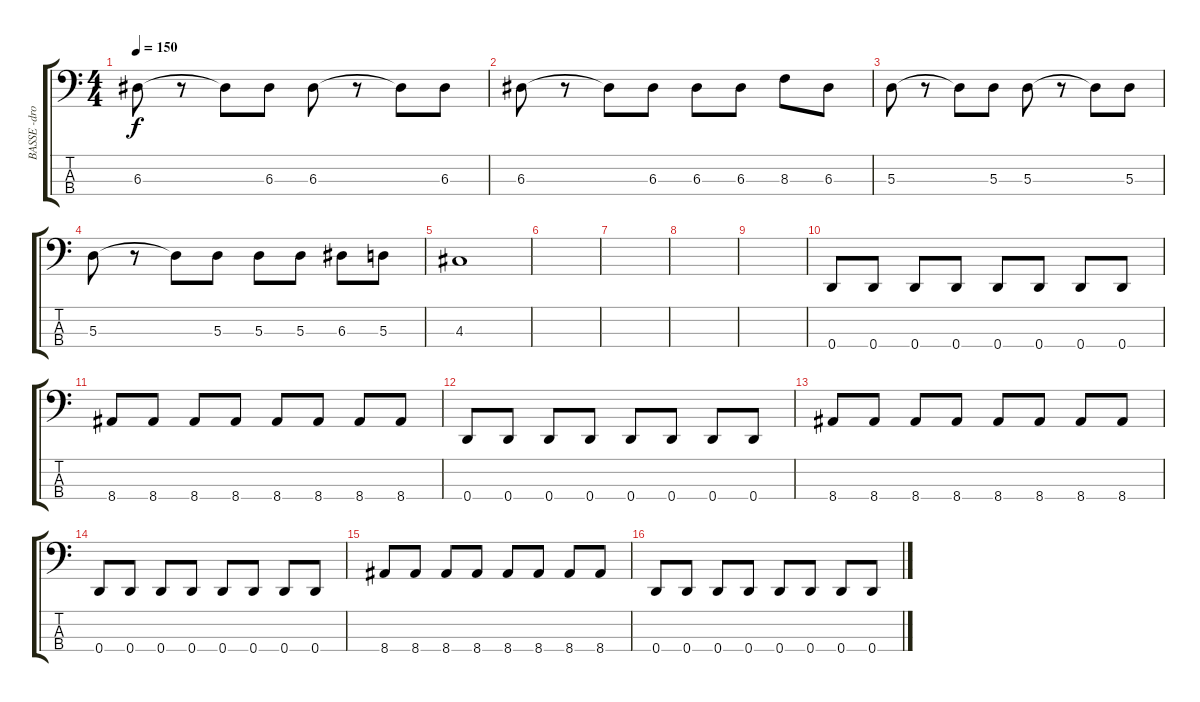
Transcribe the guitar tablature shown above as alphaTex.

\track ("BASSE -drop D-" "BASSE -dro") {instrument electricbassfinger}
\staff {score tabs}
\tuning (G2 D2 A1 D1) {hide}
\ts (4 4)
\tempo 150
\clef f4
\ks c
6.3.8{dy f} r.8 6.3{t}.8 6.3.8 6.3.8 r.8 6.3{t}.8 6.3.8 |
6.3.8 r.8 6.3{t}.8 6.3.8 6.3.8 6.3.8 8.3.8 6.3.8 |
5.3.8 r.8 5.3{t}.8 5.3.8 5.3.8 r.8 5.3{t}.8 5.3.8 |
5.3.8 r.8 5.3{t}.8 5.3.8 5.3.8 5.3.8 6.3.8 5.3.8 |
4.3.1 |
|
|
|
|
0.4.8 0.4.8 0.4.8 0.4.8 0.4.8 0.4.8 0.4.8 0.4.8 |
8.4.8 8.4.8 8.4.8 8.4.8 8.4.8 8.4.8 8.4.8 8.4.8 |
0.4.8 0.4.8 0.4.8 0.4.8 0.4.8 0.4.8 0.4.8 0.4.8 |
8.4.8 8.4.8 8.4.8 8.4.8 8.4.8 8.4.8 8.4.8 8.4.8 |
0.4.8 0.4.8 0.4.8 0.4.8 0.4.8 0.4.8 0.4.8 0.4.8 |
8.4.8 8.4.8 8.4.8 8.4.8 8.4.8 8.4.8 8.4.8 8.4.8 |
0.4.8 0.4.8 0.4.8 0.4.8 0.4.8 0.4.8 0.4.8 0.4.8
